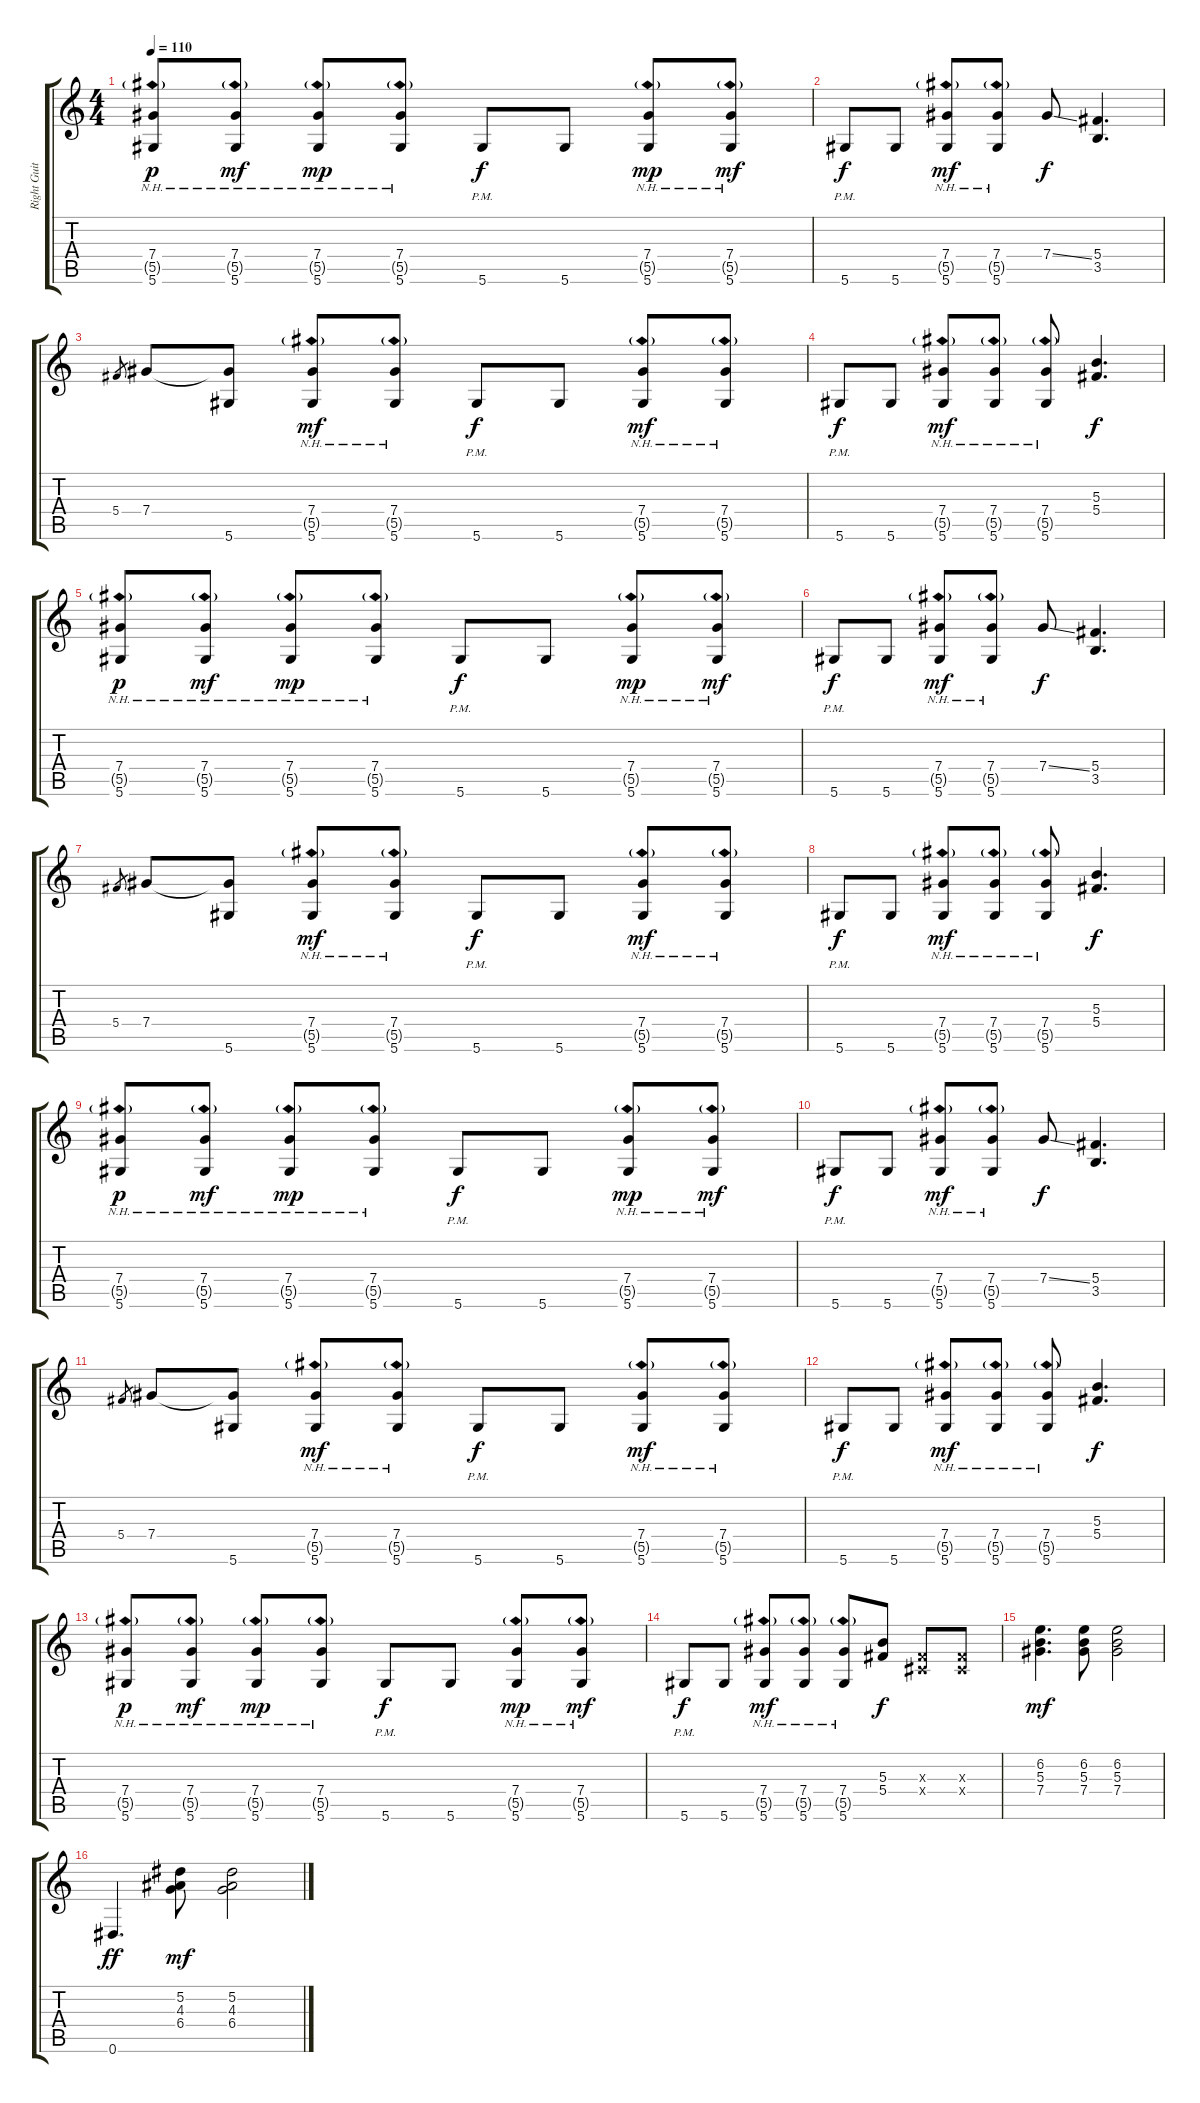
\track ("Right Guitar" "Right Guit") {instrument overdrivenguitar}
\staff {score tabs}
\tuning (Eb4 Bb3 Gb3 Db3 Ab2 Eb2) {hide}
\ts (4 4)
\tempo 110
\clef g2
\ks c
(7.4 5.5{nh g} 5.6).8{dy p} (7.4 5.5{nh g} 5.6).8{dy mf} (7.4 5.5{nh g} 5.6).8{dy mp} (7.4 5.5{nh g} 5.6).8 5.6{pm}.8{dy f} 5.6.8 (7.4 5.5{nh g} 5.6).8{dy mp} (7.4 5.5{nh g} 5.6).8{dy mf} |
5.6{pm}.8{dy f} 5.6.8 (7.4 5.5{nh g} 5.6).8{dy mf} (7.4 5.5{nh g} 5.6).8 7.4{ss}.8{dy f} (5.4 3.5).4{d} |
5.4.8{gr} 7.4.8 (7.4{t} 5.6).8 (7.4 5.5{nh g} 5.6).8{dy mf} (7.4 5.5{nh g} 5.6).8 5.6{pm}.8{dy f} 5.6.8 (7.4 5.5{nh g} 5.6).8{dy mf} (7.4 5.5{nh g} 5.6).8 |
5.6{pm}.8{dy f} 5.6.8 (7.4 5.5{nh g} 5.6).8{dy mf} (7.4 5.5{nh g} 5.6).8 (7.4 5.5{nh g} 5.6).8 (5.3 5.4).4{d dy f} |
(7.4 5.5{nh g} 5.6).8{dy p} (7.4 5.5{nh g} 5.6).8{dy mf} (7.4 5.5{nh g} 5.6).8{dy mp} (7.4 5.5{nh g} 5.6).8 5.6{pm}.8{dy f} 5.6.8 (7.4 5.5{nh g} 5.6).8{dy mp} (7.4 5.5{nh g} 5.6).8{dy mf} |
5.6{pm}.8{dy f} 5.6.8 (7.4 5.5{nh g} 5.6).8{dy mf} (7.4 5.5{nh g} 5.6).8 7.4{ss}.8{dy f} (5.4 3.5).4{d} |
5.4.8{gr} 7.4.8 (7.4{t} 5.6).8 (7.4 5.5{nh g} 5.6).8{dy mf} (7.4 5.5{nh g} 5.6).8 5.6{pm}.8{dy f} 5.6.8 (7.4 5.5{nh g} 5.6).8{dy mf} (7.4 5.5{nh g} 5.6).8 |
5.6{pm}.8{dy f} 5.6.8 (7.4 5.5{nh g} 5.6).8{dy mf} (7.4 5.5{nh g} 5.6).8 (7.4 5.5{nh g} 5.6).8 (5.3 5.4).4{d dy f} |
(7.4 5.5{nh g} 5.6).8{dy p} (7.4 5.5{nh g} 5.6).8{dy mf} (7.4 5.5{nh g} 5.6).8{dy mp} (7.4 5.5{nh g} 5.6).8 5.6{pm}.8{dy f} 5.6.8 (7.4 5.5{nh g} 5.6).8{dy mp} (7.4 5.5{nh g} 5.6).8{dy mf} |
5.6{pm}.8{dy f} 5.6.8 (7.4 5.5{nh g} 5.6).8{dy mf} (7.4 5.5{nh g} 5.6).8 7.4{ss}.8{dy f} (5.4 3.5).4{d} |
5.4.8{gr} 7.4.8 (7.4{t} 5.6).8 (7.4 5.5{nh g} 5.6).8{dy mf} (7.4 5.5{nh g} 5.6).8 5.6{pm}.8{dy f} 5.6.8 (7.4 5.5{nh g} 5.6).8{dy mf} (7.4 5.5{nh g} 5.6).8 |
5.6{pm}.8{dy f} 5.6.8 (7.4 5.5{nh g} 5.6).8{dy mf} (7.4 5.5{nh g} 5.6).8 (7.4 5.5{nh g} 5.6).8 (5.3 5.4).4{d dy f} |
(7.4 5.5{nh g} 5.6).8{dy p} (7.4 5.5{nh g} 5.6).8{dy mf} (7.4 5.5{nh g} 5.6).8{dy mp} (7.4 5.5{nh g} 5.6).8 5.6{pm}.8{dy f} 5.6.8 (7.4 5.5{nh g} 5.6).8{dy mp} (7.4 5.5{nh g} 5.6).8{dy mf} |
5.6{pm}.8{dy f} 5.6.8 (7.4 5.5{nh g} 5.6).8{dy mf} (7.4 5.5{nh g} 5.6).8 (7.4 5.5{nh g} 5.6).8 (5.3 5.4).8{dy f} (0.3{x} 0.4{x}).8 (0.3{x} 0.4{x}).8 |
(6.2 5.3 7.4).4{d dy mf} (6.2 5.3 7.4).8 (6.2 5.3 7.4).2 |
0.6.4{d dy ff} (5.2 4.3 6.4).8{dy mf} (5.2 4.3 6.4).2
